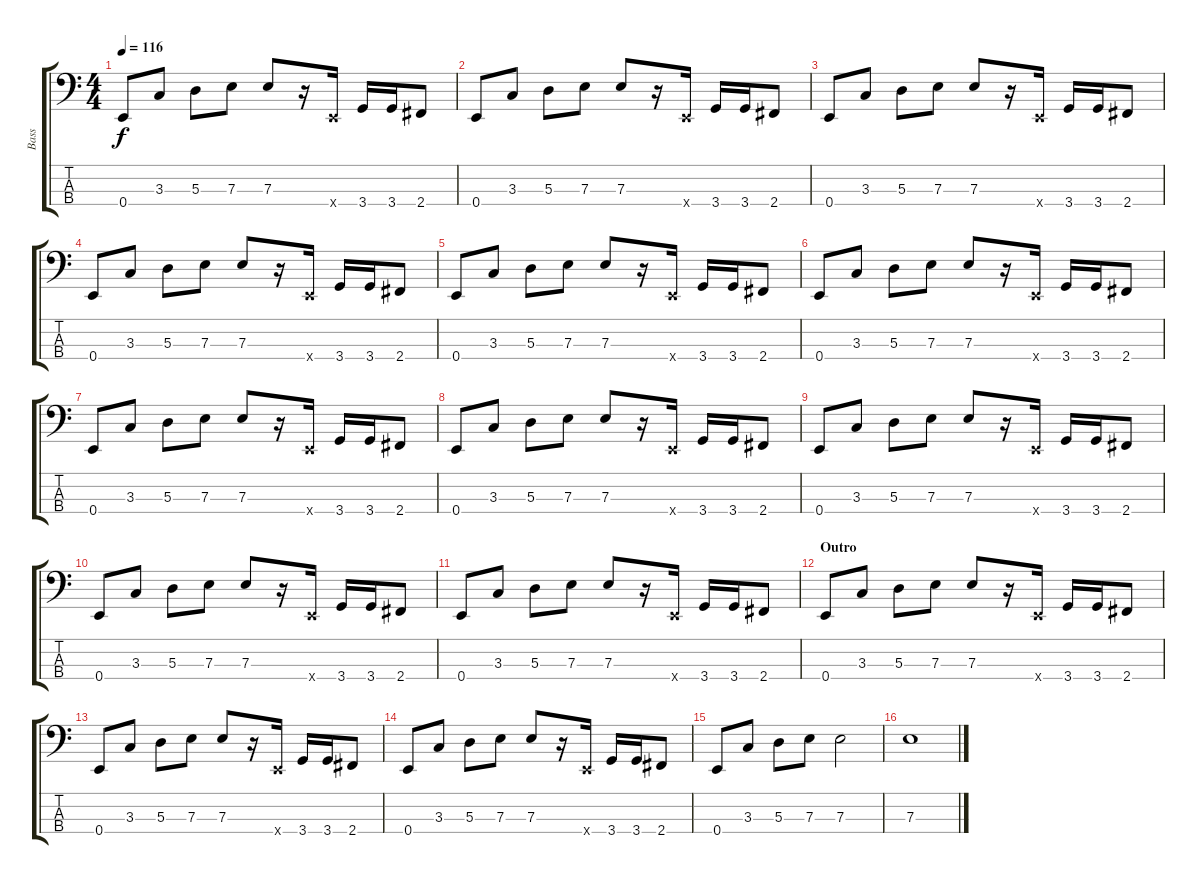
\track ("Bass" "Bass") {instrument fretlessbass}
\staff {score tabs}
\tuning (G2 D2 A1 E1) {hide}
\ts (4 4)
\tempo 116
\clef f4
\ks c
0.4.8{dy f} 3.3.8 5.3.8 7.3.8 7.3.8 r.16 0.4{x}.16 3.4.16 3.4.16 2.4.8 |
0.4.8 3.3.8 5.3.8 7.3.8 7.3.8 r.16 0.4{x}.16 3.4.16 3.4.16 2.4.8 |
0.4.8 3.3.8 5.3.8 7.3.8 7.3.8 r.16 0.4{x}.16 3.4.16 3.4.16 2.4.8 |
0.4.8 3.3.8 5.3.8 7.3.8 7.3.8 r.16 0.4{x}.16 3.4.16 3.4.16 2.4.8 |
0.4.8 3.3.8 5.3.8 7.3.8 7.3.8 r.16 0.4{x}.16 3.4.16 3.4.16 2.4.8 |
0.4.8 3.3.8 5.3.8 7.3.8 7.3.8 r.16 0.4{x}.16 3.4.16 3.4.16 2.4.8 |
0.4.8 3.3.8 5.3.8 7.3.8 7.3.8 r.16 0.4{x}.16 3.4.16 3.4.16 2.4.8 |
0.4.8 3.3.8 5.3.8 7.3.8 7.3.8 r.16 0.4{x}.16 3.4.16 3.4.16 2.4.8 |
0.4.8 3.3.8 5.3.8 7.3.8 7.3.8 r.16 0.4{x}.16 3.4.16 3.4.16 2.4.8 |
0.4.8 3.3.8 5.3.8 7.3.8 7.3.8 r.16 0.4{x}.16 3.4.16 3.4.16 2.4.8 |
0.4.8 3.3.8 5.3.8 7.3.8 7.3.8 r.16 0.4{x}.16 3.4.16 3.4.16 2.4.8 |
\section ("" "Outro")
0.4.8 3.3.8 5.3.8 7.3.8 7.3.8 r.16 0.4{x}.16 3.4.16 3.4.16 2.4.8 |
0.4.8 3.3.8 5.3.8 7.3.8 7.3.8 r.16 0.4{x}.16 3.4.16 3.4.16 2.4.8 |
0.4.8 3.3.8 5.3.8 7.3.8 7.3.8 r.16 0.4{x}.16 3.4.16 3.4.16 2.4.8 |
0.4.8 3.3.8 5.3.8 7.3.8 7.3.2 |
7.3.1
